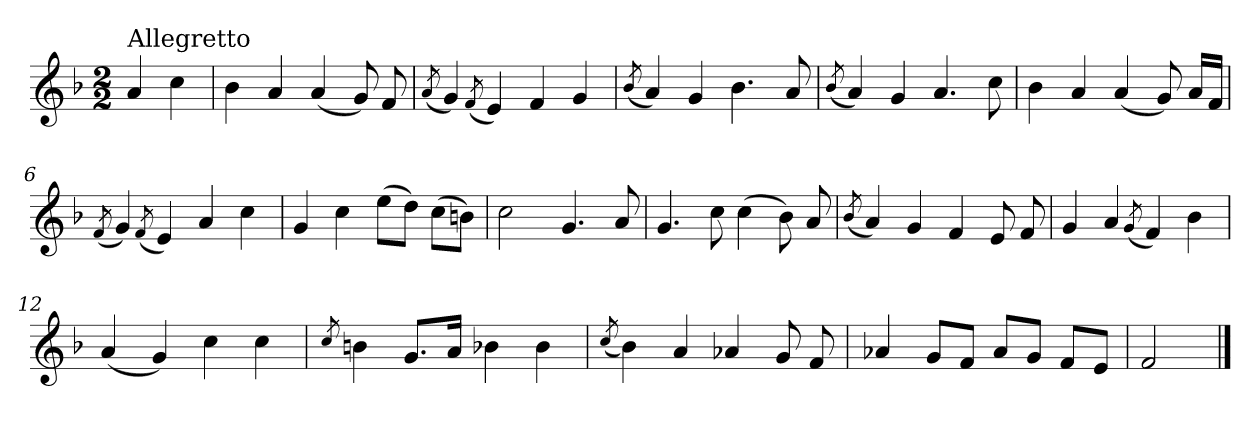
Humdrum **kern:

**kern
*part1
*staff1
*clefG2
*k[b-]
*F:
*M2/2
=
!LO:TX:a:t=Allegretto
4a/
4cc\
=1
4b-\
4a/
(<4a/
8g/)
8f/
=2
(<8qa/
4g/)
(<8qf/
4e/)
4f/
4g/
=3
(<8qb-/
4a/)
4g/
4.b-\
8a/
=4
(<8qb-/
4a/)
4g/
4.a/
8cc\
!!LO:LB:g=z
=5
4b-\
4a/
(<4a/
8g/)
16a/LL
16f/JJ
=6
(<8qf/
4g/)
(<8qf/
4e/)
4a/
4cc\
=7
4g/
4cc\
(>8ee\L
8dd\J)
(>8cc\L
8bn\J)
=8
2cc\
4.g/
8a/
=9
4.g/
8cc\
(>4cc\
8b-\)
8a/
!!LO:LB:g=z
=10
(<8qb-/
4a/)
4g/
4f/
8e/
8f/
=11
4g/
4a/
(<8qg/
4f/)
4b-\
=12
(<4a/
4g/)
4cc\
4cc\
=13
8qcc/
4bn\
8.g/L
16a/Jk
4b-X\
4b-\
=14
(<8qcc/
4b-\)
4a/
4a-X/
8g/
8f/
!!LO:LB:g=z
=15
4a-X/
8g/L
8f/J
8a-/L
8g/J
8f/L
8e/J
=16
2f/
==
*-
